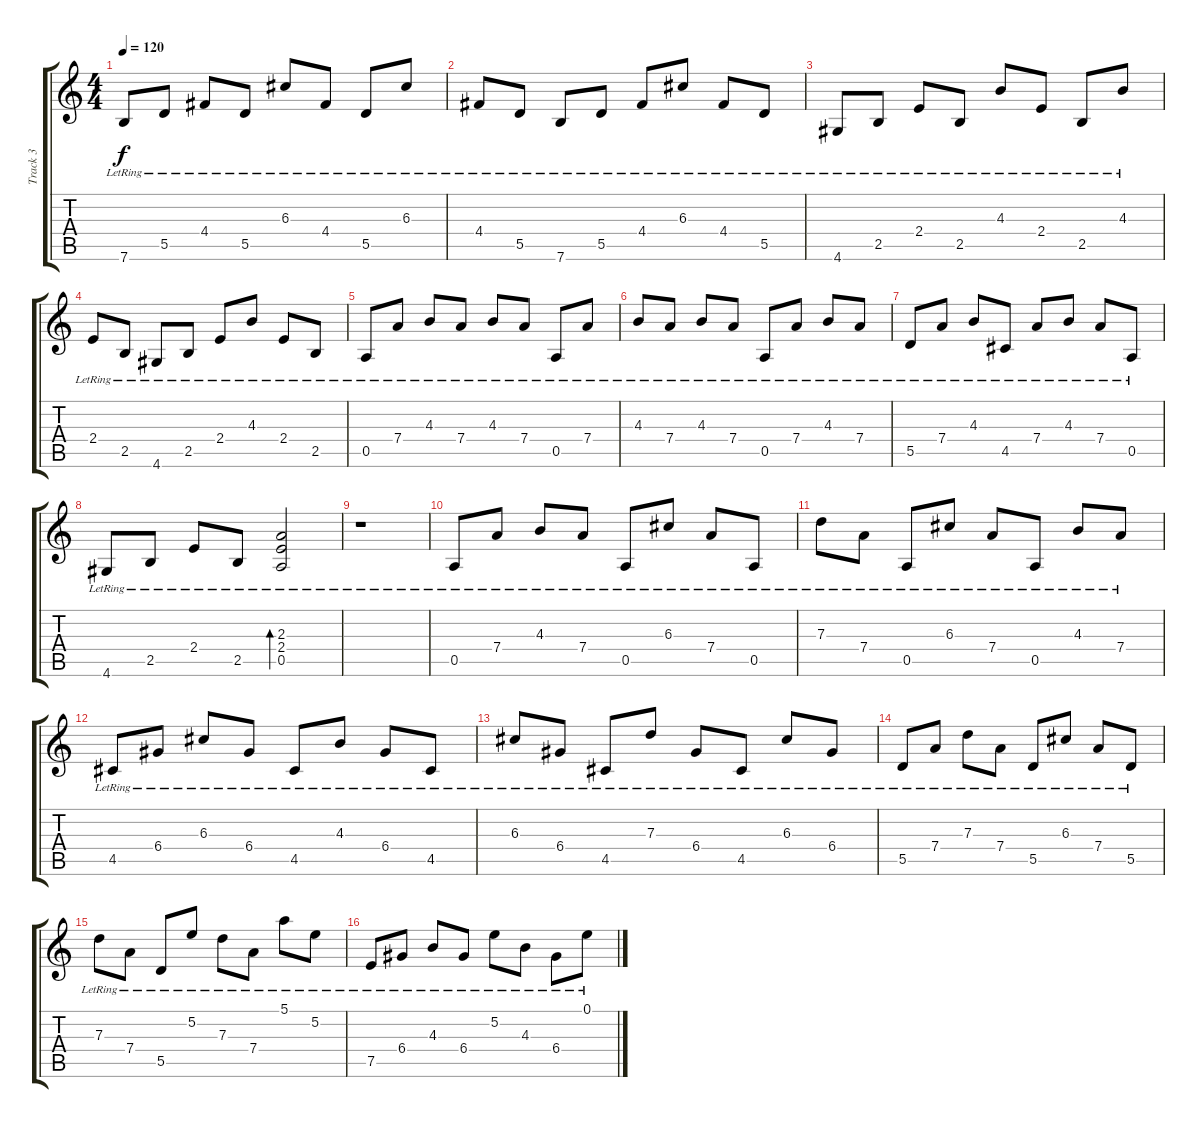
\track ("Track 3" "Track 3") {instrument acousticguitarsteel}
\staff {score tabs}
\tuning (E4 B3 G3 D3 A2 E2) {hide}
\ts (4 4)
\tempo 120
\clef g2
\ks c
7.6{lr}.8{dy f} 5.5{lr}.8 4.4{lr}.8 5.5{lr}.8 6.3{lr}.8 4.4{lr}.8 5.5{lr}.8 6.3{lr}.8 |
4.4{lr}.8 5.5{lr}.8 7.6{lr}.8 5.5{lr}.8 4.4{lr}.8 6.3{lr}.8 4.4{lr}.8 5.5{lr}.8 |
4.6{lr}.8 2.5{lr}.8 2.4{lr}.8 2.5{lr}.8 4.3{lr}.8 2.4{lr}.8 2.5{lr}.8 4.3{lr}.8 |
2.4{lr}.8 2.5{lr}.8 4.6{lr}.8 2.5{lr}.8 2.4{lr}.8 4.3{lr}.8 2.4{lr}.8 2.5{lr}.8 |
0.5{lr}.8 7.4{lr}.8 4.3{lr}.8 7.4{lr}.8 4.3{lr}.8 7.4{lr}.8 0.5{lr}.8 7.4{lr}.8 |
4.3{lr}.8 7.4{lr}.8 4.3{lr}.8 7.4{lr}.8 0.5{lr}.8 7.4{lr}.8 4.3{lr}.8 7.4{lr}.8 |
5.5{lr}.8 7.4{lr}.8 4.3{lr}.8 4.5{lr}.8 7.4{lr}.8 4.3{lr}.8 7.4{lr}.8 0.5{lr}.8 |
4.6{lr}.8 2.5{lr}.8 2.4{lr}.8 2.5{lr}.8 (2.3{lr} 2.4{lr} 0.5{lr}).2{bd 240} |
r.1 |
0.5{lr}.8 7.4{lr}.8 4.3{lr}.8 7.4{lr}.8 0.5{lr}.8 6.3{lr}.8 7.4{lr}.8 0.5{lr}.8 |
7.3{lr}.8 7.4{lr}.8 0.5{lr}.8 6.3{lr}.8 7.4{lr}.8 0.5{lr}.8 4.3{lr}.8 7.4{lr}.8 |
4.5{lr}.8 6.4{lr}.8 6.3{lr}.8 6.4{lr}.8 4.5{lr}.8 4.3{lr}.8 6.4{lr}.8 4.5{lr}.8 |
6.3{lr}.8 6.4{lr}.8 4.5{lr}.8 7.3{lr}.8 6.4{lr}.8 4.5{lr}.8 6.3{lr}.8 6.4{lr}.8 |
5.5{lr}.8 7.4{lr}.8 7.3{lr}.8 7.4{lr}.8 5.5{lr}.8 6.3{lr}.8 7.4{lr}.8 5.5{lr}.8 |
7.3{lr}.8 7.4{lr}.8 5.5{lr}.8 5.2{lr}.8 7.3{lr}.8 7.4{lr}.8 5.1{lr}.8 5.2{lr}.8 |
7.5{lr}.8 6.4{lr}.8 4.3{lr}.8 6.4{lr}.8 5.2{lr}.8 4.3{lr}.8 6.4{lr}.8 0.1{lr}.8
